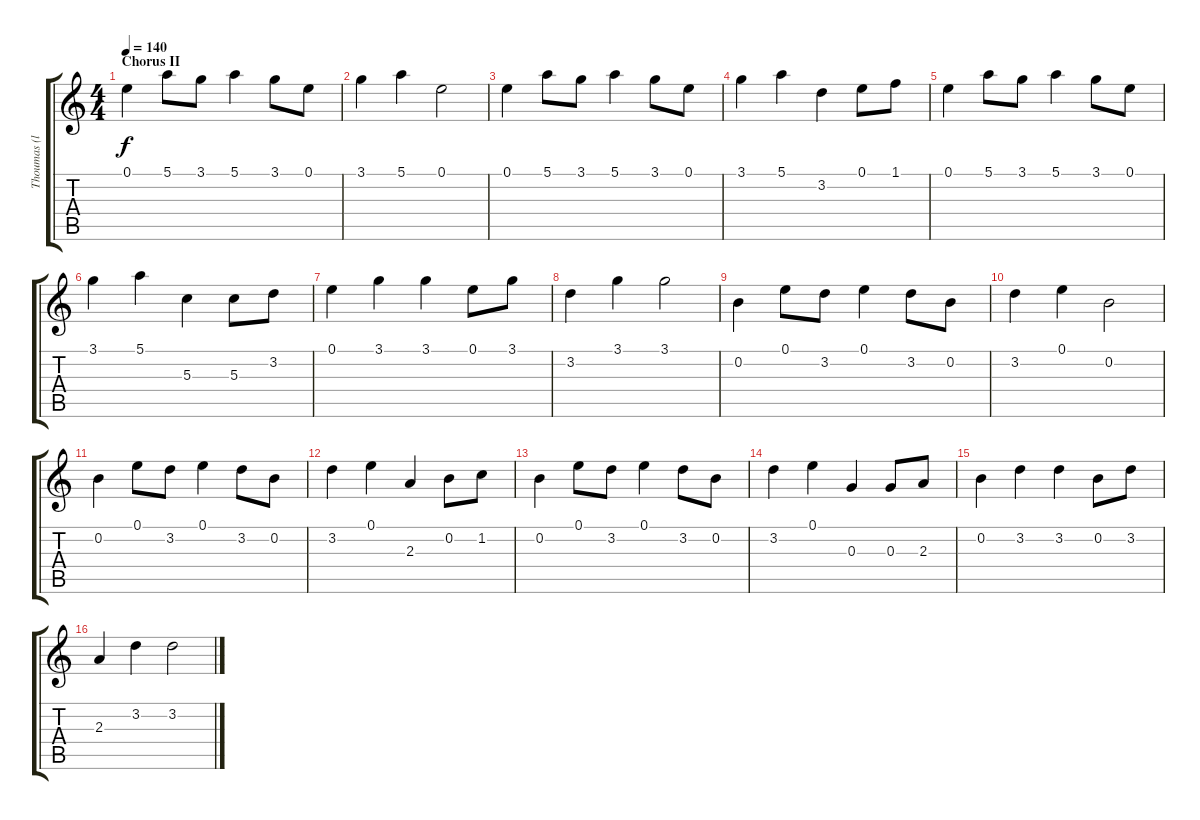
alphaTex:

\track ("Thoumas (leads)" "Thoumas (l") {instrument brightacousticpiano}
\staff {score tabs}
\tuning (E5 B4 G4 D4 A3 E3) {hide}
\ts (4 4)
\section ("" "Chorus II")
\tempo 140
\clef g2
\ks aminor
0.1.4{dy f volume 16 instrument stringensemble1} 5.1.8 3.1.8 5.1.4 3.1.8 0.1.8 |
3.1.4 5.1.4 0.1.2 |
0.1.4 5.1.8 3.1.8 5.1.4 3.1.8 0.1.8 |
3.1.4 5.1.4 3.2.4 0.1.8 1.1.8 |
0.1.4 5.1.8 3.1.8 5.1.4 3.1.8 0.1.8 |
3.1.4 5.1.4 5.3.4 5.3.8 3.2.8 |
0.1.4 3.1.4 3.1.4 0.1.8 3.1.8 |
3.2.4 3.1.4 3.1.2 |
0.2.4 0.1.8 3.2.8 0.1.4 3.2.8 0.2.8 |
3.2.4 0.1.4 0.2.2 |
0.2.4 0.1.8 3.2.8 0.1.4 3.2.8 0.2.8 |
3.2.4 0.1.4 2.3.4 0.2.8 1.2.8 |
0.2.4 0.1.8 3.2.8 0.1.4 3.2.8 0.2.8 |
3.2.4 0.1.4 0.3.4 0.3.8 2.3.8 |
0.2.4 3.2.4 3.2.4 0.2.8 3.2.8 |
2.3.4 3.2.4 3.2.2
